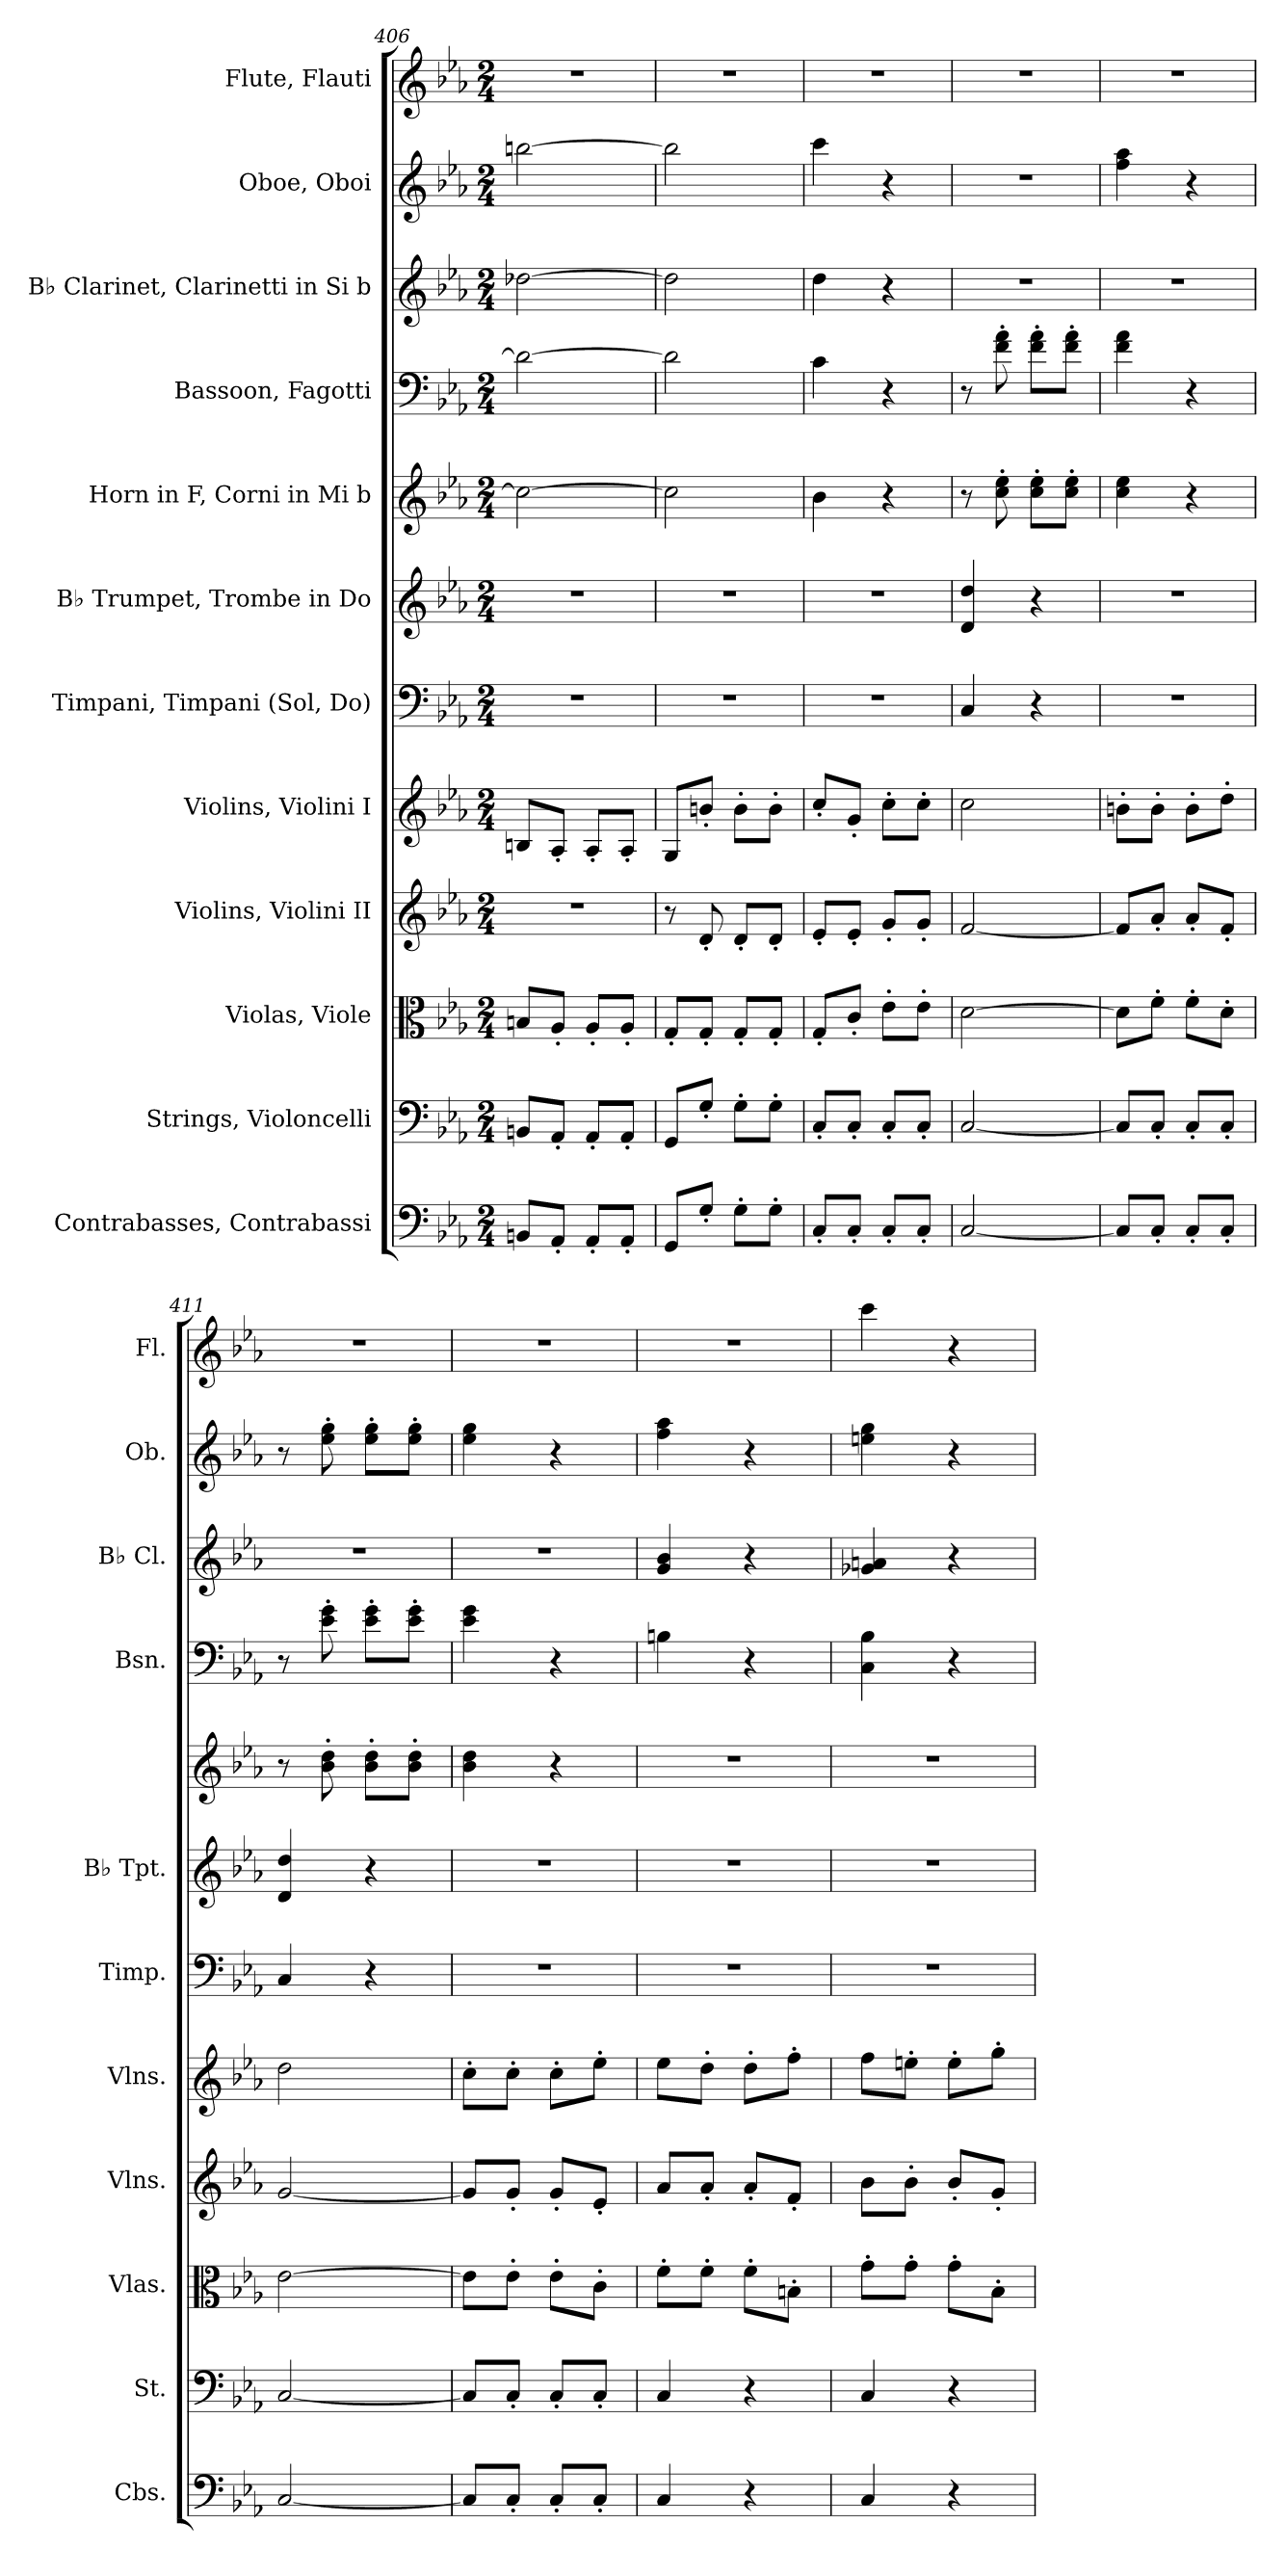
**kern	**kern	**kern	**kern	**kern	**kern	**kern	**kern	**kern	**kern	**kern	**kern
*part12	*part11	*part10	*part9	*part8	*part7	*part6	*part5	*part4	*part3	*part2	*part1
*staff12	*staff11	*staff10	*staff9	*staff8	*staff7	*staff6	*staff5	*staff4	*staff3	*staff2	*staff1
*I"Contrabasses, Contrabassi	*I"Strings, Violoncelli	*I"Violas, Viole	*I"Violins, Violini II	*I"Violins, Violini I	*I"Timpani, Timpani (Sol, Do)	*I"B♭ Trumpet, Trombe in Do	*I"Horn in F, Corni in Mi b	*I"Bassoon, Fagotti	*I"B♭ Clarinet, Clarinetti in Si b	*I"Oboe, Oboi	*I"Flute, Flauti
*I'Cbs.	*I'St.	*I'Vlas.	*I'Vlns.	*I'Vlns.	*I'Timp.	*I'B♭ Tpt.	*	*I'Bsn.	*I'B♭ Cl.	*I'Ob.	*I'Fl.
*clefF4	*clefF4	*clefC3	*clefG2	*clefG2	*clefF4	*clefG2	*clefG2	*clefF4	*clefG2	*clefG2	*clefG2
*ITrd7c12	*	*	*	*	*	*ITrd1c2	*ITrd4c7	*	*ITrd1c2	*	*
*k[b-e-a-]	*k[b-e-a-]	*k[b-e-a-]	*k[b-e-a-]	*k[b-e-a-]	*k[b-e-a-]	*k[b-e-a-d-g-]	*k[b-e-a-d-]	*k[b-e-a-]	*k[b-e-a-d-g-]	*k[b-e-a-]	*k[b-e-a-]
*M2/4	*M2/4	*M2/4	*M2/4	*M2/4	*M2/4	*M2/4	*M2/4	*M2/4	*M2/4	*M2/4	*M2/4
=406	=406	=406	=406	=406	=406	=406	=406	=406	=406	=406	=406
8BBBn/L	8BBn/L	8Bn/L	2r	8Bn/L	2r	2r	2f\_	2d\_	[2cc-X\	[2bbn\	2r
8AAA-'/J	8AA-'/J	8A-'/J	.	8A-'/J	.	.	.	.	.	.	.
8AAA-'/L	8AA-'/L	8A-'/L	.	8A-'/L	.	.	.	.	.	.	.
8AAA-'/J	8AA-'/J	8A-'/J	.	8A-'/J	.	.	.	.	.	.	.
!!LO:PB:g=z
=407	=407	=407	=407	=407	=407	=407	=407	=407	=407	=407	=407
8GGG/L	8GG/L	8G'/L	8r	8G/L	2r	2r	2f\]	2d\]	2cc-\]	2bb\]	2r
8GG'/J	8G'/J	8G'/J	8d'/	8bn'/J	.	.	.	.	.	.	.
8GG'\L	8G'\L	8G'/L	8d'/L	8b'\L	.	.	.	.	.	.	.
8GG'\J	8G'\J	8G'/J	8d'/J	8b'\J	.	.	.	.	.	.	.
=408	=408	=408	=408	=408	=408	=408	=408	=408	=408	=408	=408
8CC'/L	8C'/L	8G'/L	8e-'/L	8cc'/L	2r	2r	4e-\	4c\	4cc\	4ccc\	2r
8CC'/J	8C'/J	8c'/J	8e-'/J	8g'/J	.	.	.	.	.	.	.
8CC'/L	8C'/L	8e-'\L	8g'/L	8cc'\L	.	.	4r	4r	4r	4r	.
8CC'/J	8C'/J	8e-'\J	8g'/J	8cc'\J	.	.	.	.	.	.	.
=409	=409	=409	=409	=409	=409	=409	=409	=409	=409	=409	=409
[2CC/	[2C/	[2d\	[2f/	2cc\	4C/	4c/ 4cc/	8r	8r	2r	2r	2r
.	.	.	.	.	.	.	8f\' 8a-\'	8f\' 8a-\'	.	.	.
.	.	.	.	.	4r	4r	8f\' 8a-\'L	8f\' 8a-\'L	.	.	.
.	.	.	.	.	.	.	8f\' 8a-\'J	8f\' 8a-\'J	.	.	.
=410	=410	=410	=410	=410	=410	=410	=410	=410	=410	=410	=410
8CC/L]	8C/L]	8d\L]	8f/L]	8bn'\L	2r	2r	4f\ 4a-\	4f\ 4a-\	2r	4ff\ 4aa-\	2r
8CC'/J	8C'/J	8f'\J	8a-'/J	8b'\J	.	.	.	.	.	.	.
8CC'/L	8C'/L	8f'\L	8a-'/L	8b'\L	.	.	4r	4r	.	4r	.
8CC'/J	8C'/J	8d'\J	8f'/J	8dd'\J	.	.	.	.	.	.	.
=411	=411	=411	=411	=411	=411	=411	=411	=411	=411	=411	=411
[2CC/	[2C/	[2e-\	[2g/	2dd\	4C/	4c/ 4cc/	8r	8r	2r	8r	2r
.	.	.	.	.	.	.	8e-\' 8g\'	8e-\' 8g\'	.	8ee-\' 8gg\'	.
.	.	.	.	.	4r	4r	8e-\' 8g\'L	8e-\' 8g\'L	.	8ee-\' 8gg\'L	.
.	.	.	.	.	.	.	8e-\' 8g\'J	8e-\' 8g\'J	.	8ee-\' 8gg\'J	.
=412	=412	=412	=412	=412	=412	=412	=412	=412	=412	=412	=412
8CC/L]	8C/L]	8e-\L]	8g/L]	8cc'\L	2r	2r	4e-\ 4g\	4e-\ 4g\	2r	4ee-\ 4gg\	2r
8CC'/J	8C'/J	8e-'\J	8g'/J	8cc'\J	.	.	.	.	.	.	.
8CC'/L	8C'/L	8e-'\L	8g'/L	8cc'\L	.	.	4r	4r	.	4r	.
8CC'/J	8C'/J	8c'\J	8e-'/J	8ee-'\J	.	.	.	.	.	.	.
=413	=413	=413	=413	=413	=413	=413	=413	=413	=413	=413	=413
*	*	*	*	*	*	*	*	*	*	*	*MM177
4CC/	4C/	8f'\L	8a-/L	8ee-\L	2r	2r	2r	4Bn\	4f/ 4a-/	4ff\ 4aa-\	2r
.	.	8f'\J	8a-'/J	8dd'\J	.	.	.	.	.	.	.
4r	4r	8f'\L	8a-'/L	8dd'\L	.	.	.	4r	4r	4r	.
.	.	8Bn'\J	8f'/J	8ff'\J	.	.	.	.	.	.	.
!!LO:PB:g=z
=414	=414	=414	=414	=414	=414	=414	=414	=414	=414	=414	=414
*	*	*	*	*	*	*	*	*	*	*	*MM180
4CC/	4C/	8g'\L	8b-\L	8ff\L	2r	2r	2r	4C\ 4B-\	4f-X/ 4gn/	4een\ 4gg\	4ccc\
.	.	8g'\J	8b-'\J	8een'\J	.	.	.	.	.	.	.
4r	4r	8g'\L	8b-'/L	8ee'\L	.	.	.	4r	4r	4r	4r
.	.	8B-'\J	8g'/J	8gg'\J	.	.	.	.	.	.	.
=	=	=	=	=	=	=	=	=	=	=	=
*-	*-	*-	*-	*-	*-	*-	*-	*-	*-	*-	*-
